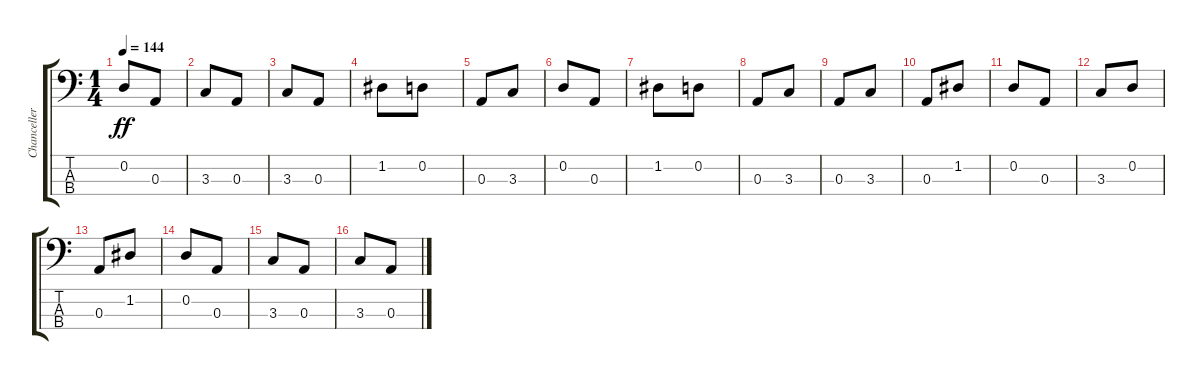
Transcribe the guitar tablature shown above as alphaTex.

\track ("Chanceller" "Chanceller") {instrument electricbassfinger}
\staff {score tabs}
\tuning (G2 D2 A1 D1) {hide}
\ts (1 4)
\tempo 144
\clef f4
\ks c
0.2.8{dy ff} 0.3.8 |
3.3.8 0.3.8 |
3.3.8 0.3.8 |
1.2.8 0.2.8 |
0.3.8 3.3.8 |
0.2.8 0.3.8 |
1.2.8 0.2.8 |
0.3.8 3.3.8 |
0.3.8 3.3.8 |
0.3.8 1.2.8 |
0.2.8 0.3.8 |
3.3.8 0.2.8 |
0.3.8 1.2.8 |
0.2.8 0.3.8 |
3.3.8 0.3.8 |
3.3.8 0.3.8
